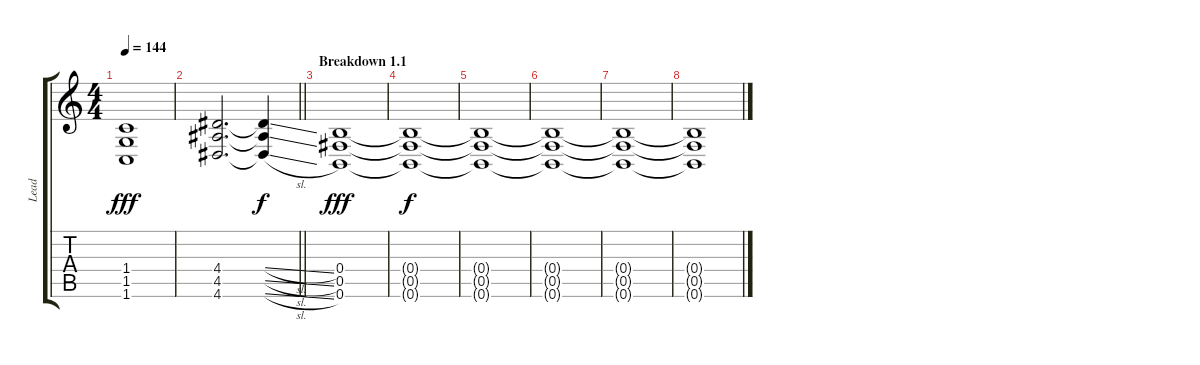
\track ("Lead" "Lead") {instrument overdrivenguitar}
\staff {score tabs}
\tuning (Db4 Ab3 E3 B2 Gb2 B1) {hide}
\ts (4 4)
\tempo 144
\clef g2
\ks c
(1.4 1.5 1.6).1{dy fff} |
\barLineRight lightlight
(4.4 4.5 4.6).2{d} (4.4{sl t} 4.5{sl t} 4.6{sl t}).4{dy f} |
\section ("" "Breakdown 1.1")
(0.4 0.5 0.6).1{dy fff} |
(0.4{t} 0.5{t} 0.6{t}).1{dy f volume 0} |
(0.4{t} 0.5{t} 0.6{t}).1 |
(0.4{t} 0.5{t} 0.6{t}).1 |
(0.4{t} 0.5{t} 0.6{t}).1 |
(0.4{t} 0.5{t} 0.6{t}).1
